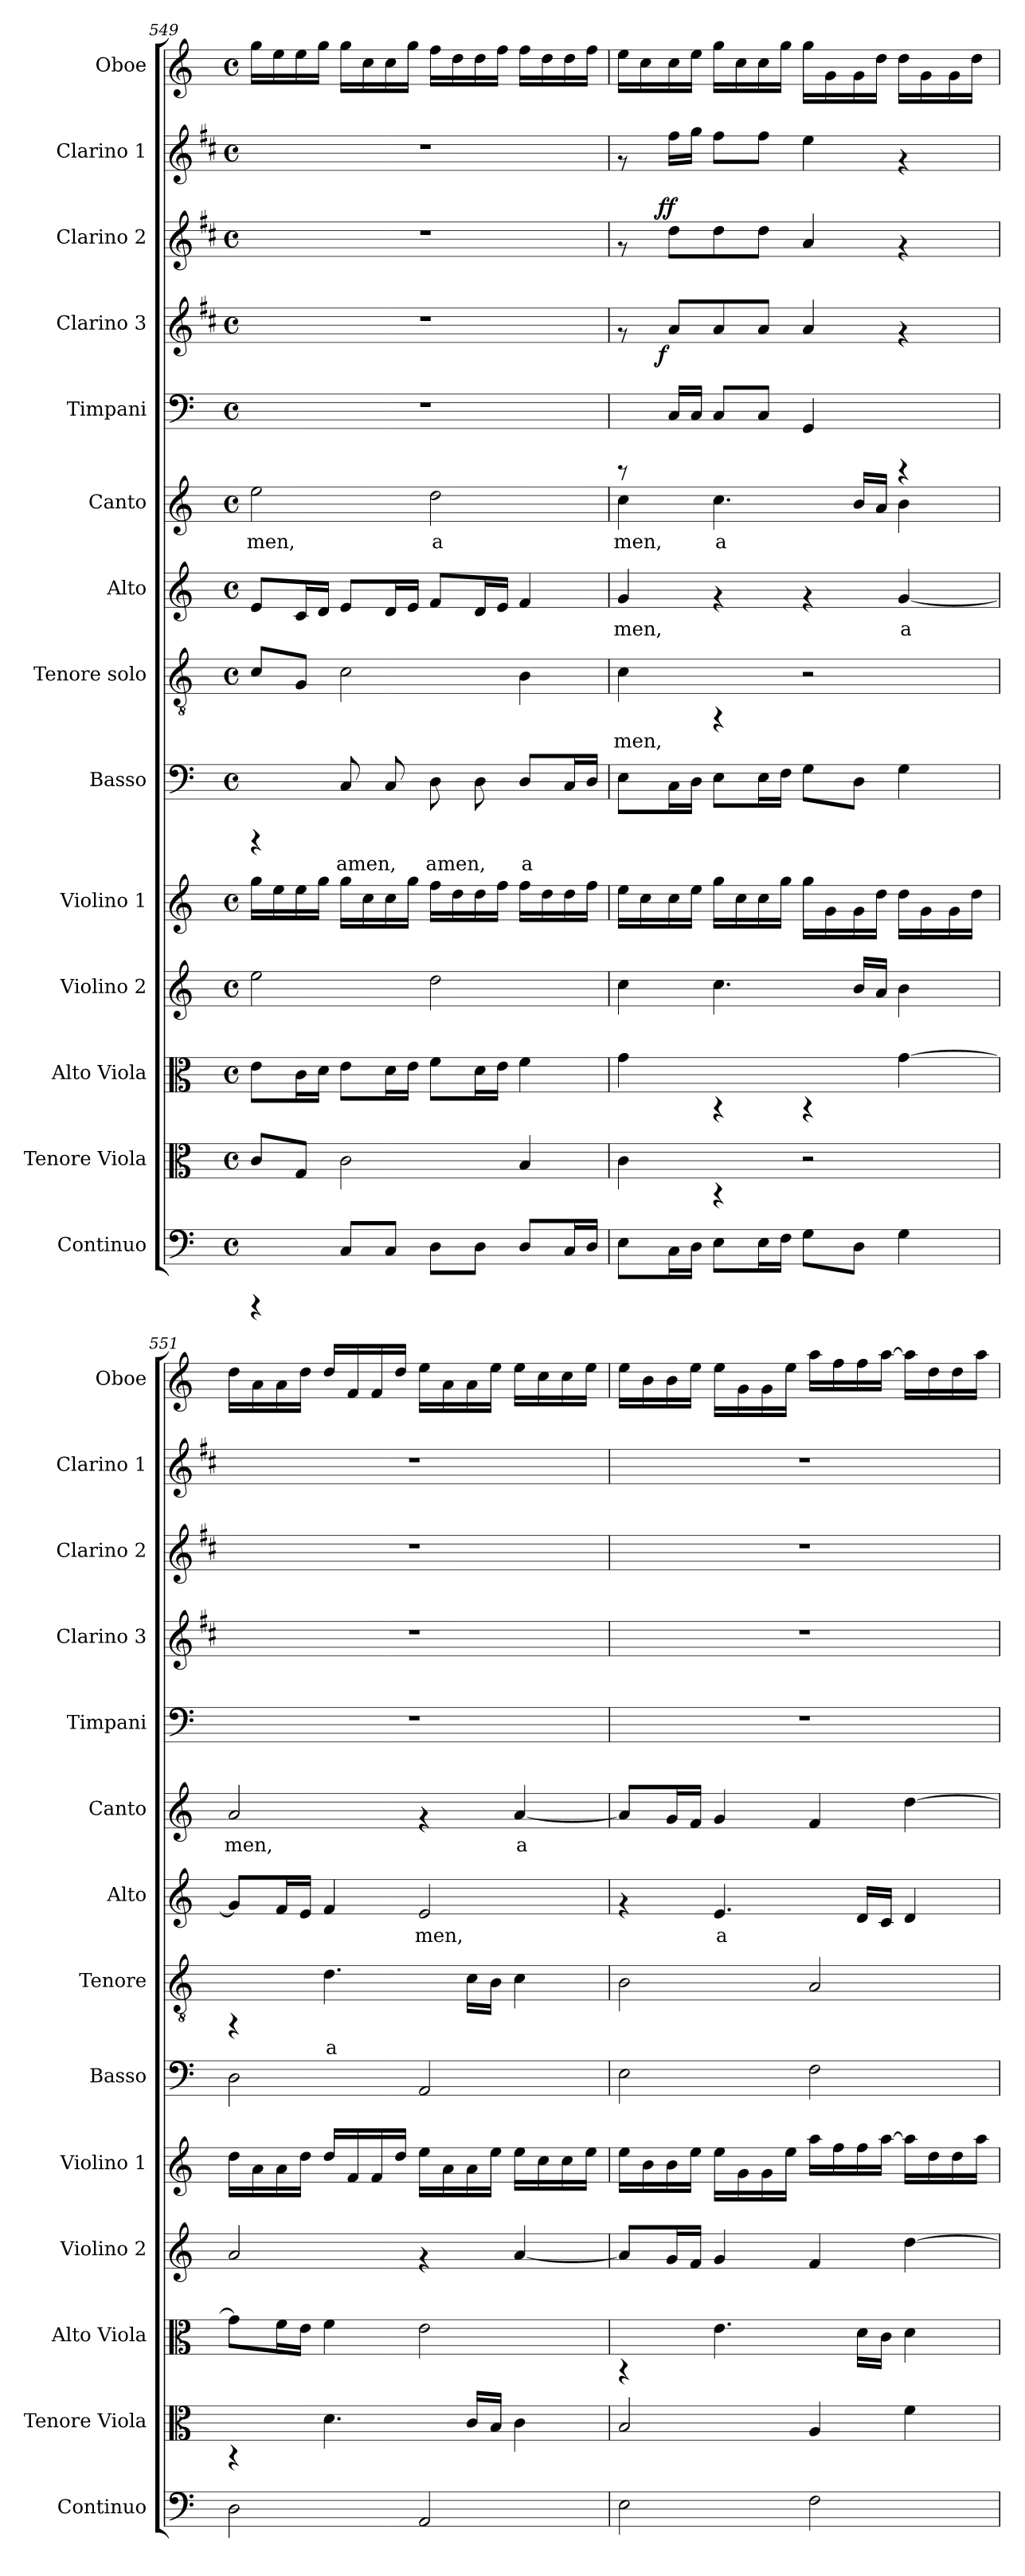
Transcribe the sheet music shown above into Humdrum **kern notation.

**kern	**kern	**kern	**kern	**kern	**kern	**text	**kern	**text	**kern	**text	**kern	**text	**kern	**kern	**dynam	**kern	**dynam	**kern	**kern
*part14	*part13	*part12	*part11	*part10	*part9	*part9	*part8	*part8	*part7	*part7	*part6	*part6	*part5	*part4	*part4	*part3	*part3	*part2	*part1
*staff14	*staff13	*staff12	*staff11	*staff10	*staff9	*staff9	*staff8	*staff8	*staff7	*staff7	*staff6	*staff6	*staff5	*staff4	*staff4	*staff3	*staff3	*staff2	*staff1
*I"Continuo	*I"Tenore Viola	*I"Alto Viola	*I"Violino 2	*I"Violino 1	*I"Basso	*	*I"Tenore solo	*	*I"Alto	*	*I"Canto	*	*I"Timpani	*I"Clarino 3	*	*I"Clarino 2	*	*I"Clarino 1	*I"Oboe
*I'Continuo	*I'Tenore Viola	*I'Alto Viola	*I'Violino 2	*I'Violino 1	*I'Basso	*	*I'Tenore	*	*I'Alto	*	*I'Canto	*	*I'Timpani	*I'Clarino 3	*	*I'Clarino 2	*	*I'Clarino 1	*I'Oboe
*clefF4	*clefC3	*clefC3	*clefG2	*clefG2	*clefF4	*	*clefGv2	*	*clefG2	*	*clefG2	*	*clefF4	*clefG2	*	*clefG2	*	*clefG2	*clefG2
*	*	*	*	*	*	*	*	*	*	*	*	*	*	*ITrd1c2	*	*ITrd1c2	*	*ITrd1c2	*
*k[]	*k[]	*k[]	*k[]	*k[]	*k[]	*	*k[]	*	*k[]	*	*k[]	*	*k[]	*k[]	*	*k[]	*	*k[]	*k[]
*C:	*C:	*C:	*C:	*C:	*C:	*	*C:	*	*C:	*	*C:	*	*C:	*C:	*	*C:	*	*C:	*C:
*M4/4	*M4/4	*M4/4	*M4/4	*M4/4	*M4/4	*	*M4/4	*	*M4/4	*	*M4/4	*	*M4/4	*M4/4	*	*M4/4	*	*M4/4	*M4/4
*met(c)	*met(c)	*met(c)	*met(c)	*met(c)	*met(c)	*	*met(c)	*	*met(c)	*	*met(c)	*	*met(c)	*met(c)	*	*met(c)	*	*met(c)	*met(c)
=549	=549	=549	=549	=549	=549	=549	=549	=549	=549	=549	=549	=549	=549	=549	=549	=549	=549	=549	=549
!	!	!	!	!	!	!	!	!LO:LY:b	!	!LO:LY:b:cj	!	!LO:LY:b:cj	!	!	!	!	!	!	!
4rCCC	8c/L	8e\L	2ee\	16gg\L	4rCCC	.	8c/L	.	8e/L	.	2ee\	men,	1r	1r	.	1r	.	1r	16gg\L
.	.	.	.	16ee\	.	.	.	.	.	.	.	.	.	.	.	.	.	.	16ee\
!	!	!	!	!	!	!	!	!LO:LY:b	!	!LO:LY:b:cj	!	!	!	!	!	!	!	!	!
.	8G/J	16c\	.	16ee\	.	.	8G/J	.	16c/	.	.	.	.	.	.	.	.	.	16ee\
!	!	!	!	!	!	!	!	!	!	!LO:LY:b:cj	!	!	!	!	!	!	!	!	!
.	.	16d\J	.	16gg\J	.	.	.	.	16d/J	.	.	.	.	.	.	.	.	.	16gg\J
!	!	!	!	!	!	!LO:LY:b:cj	!	!LO:LY:b	!	!LO:LY:b:cj	!	!	!	!	!	!	!	!	!
8C/L	2c\	8e\L	.	16gg\L	8C/	amen,	2c\	.	8e/L	.	.	.	.	.	.	.	.	.	16gg\L
.	.	.	.	16cc\	.	.	.	.	.	.	.	.	.	.	.	.	.	.	16cc\
!	!	!	!	!	!	!LO:LY:b:cj	!	!	!	!LO:LY:b:cj	!	!	!	!	!	!	!	!	!
8C/J	.	16d\	.	16cc\	8C/	.	.	.	16d/	.	.	.	.	.	.	.	.	.	16cc\
!	!	!	!	!	!	!	!	!	!	!LO:LY:b:cj	!	!	!	!	!	!	!	!	!
.	.	16e\J	.	16gg\J	.	.	.	.	16e/J	.	.	.	.	.	.	.	.	.	16gg\J
!	!	!	!	!	!	!LO:LY:b:cj	!	!	!	!LO:LY:b:cj	!	!LO:LY:b:cj	!	!	!	!	!	!	!
8D\L	.	8f\L	2dd\	16ff\L	8D\	amen,	.	.	8f/L	.	2dd\	a	.	.	.	.	.	.	16ff\L
.	.	.	.	16dd\	.	.	.	.	.	.	.	.	.	.	.	.	.	.	16dd\
!	!	!	!	!	!	!LO:LY:b:cj	!	!	!	!LO:LY:b:cj	!	!	!	!	!	!	!	!	!
8D\J	.	16d\	.	16dd\	8D\	.	.	.	16d/	.	.	.	.	.	.	.	.	.	16dd\
!	!	!	!	!	!	!	!	!	!	!LO:LY:b:cj	!	!	!	!	!	!	!	!	!
.	.	16e\J	.	16ff\J	.	.	.	.	16e/J	.	.	.	.	.	.	.	.	.	16ff\J
!	!	!	!	!	!	!LO:LY:b:cj	!	!LO:LY:b	!	!LO:LY:b:cj	!	!	!	!	!	!	!	!	!
8D/L	4B/	4f\	.	16ff\L	8D/L	a-	4B\	.	4f/	.	.	.	.	.	.	.	.	.	16ff\L
.	.	.	.	16dd\	.	.	.	.	.	.	.	.	.	.	.	.	.	.	16dd\
!	!	!	!	!	!	!LO:LY:b:cj	!	!	!	!	!	!	!	!	!	!	!	!	!
16C/	.	.	.	16dd\	16C/	--	.	.	.	.	.	.	.	.	.	.	.	.	16dd\
!	!	!	!	!	!	!LO:LY:b:cj	!	!	!	!	!	!	!	!	!	!	!	!	!
16D/J	.	.	.	16ff\J	16D/J	--	.	.	.	.	.	.	.	.	.	.	.	.	16ff\J
=550	=550	=550	=550	=550	=550	=550	=550	=550	=550	=550	=550	=550	=550	=550	=550	=550	=550	=550	=550
!	!	!	!	!	!	!LO:LY:b:cj	!	!LO:LY:b	!	!LO:LY:b:cj	!	!LO:LY:b:cj	!	!	!	!	!	!	!
*	*	*	*	*	*	*	*	*	*	*	*	*	*	*^	*	*^	*	*	*
8E\L	4c\	4g\	4cc\	16ee\L	8E\L	--	4c\	men,	4g/	men,	4cc\	men,	8rCCC	8rf	16..ryy	.	8rf	16..ryy	.	8rf	16ee\L
.	.	.	.	16cc\	.	.	.	.	.	.	.	.	.	.	.	.	.	.	.	.	16cc\
!	!	!	!	!	!	!	!	!	!	!	!	!	!	!	!	!LO:DY:b	!	!	!LO:DY:a	!	!
!	!	!	!	!	!	!	!	!	!	!	!	!	!	!	!	!	!	!	!LO:DY:n=1:b	!	!
.	.	.	.	.	.	.	.	.	.	.	.	.	.	.	2ryy	f	.	2ryy	f f	.	.
!	!	!	!	!	!	!LO:LY:b:cj	!	!	!	!	!	!	!	!	!	!	!	!	!	!	!
16C\	.	.	.	16cc\	16C\	--	.	.	.	.	.	.	16C/L	8g/L	.	.	8cc\L	.	.	16ee\L	16cc\
!	!	!	!	!	!	!LO:LY:b:cj	!	!	!	!	!	!	!	!	!	!	!	!	!	!	!
16D\J	.	.	.	16ee\J	16D\J	--	.	.	.	.	.	.	16C/J	.	.	.	.	.	.	16ff\J	16ee\J
!	!	!	!	!	!	!LO:LY:b:cj	!	!	!	!	!	!LO:LY:b:cj	!	!	!	!	!	!	!	!	!
8E\L	4rAA	4rAA	4.cc\	16gg\L	8E\L	--	4rFF	.	4rf	.	4.cc\	a	8C/L	8g/	.	.	8cc\	.	.	8ee\L	16gg\L
.	.	.	.	16cc\	.	.	.	.	.	.	.	.	.	.	.	.	.	.	.	.	16cc\
!	!	!	!	!	!	!LO:LY:b:cj	!	!	!	!	!	!	!	!	!	!	!	!	!	!	!
16E\	.	.	.	16cc\	16E\	--	.	.	.	.	.	.	8C/J	8g/J	.	.	8cc\J	.	.	8ee\J	16cc\
!	!	!	!	!	!	!LO:LY:b:cj	!	!	!	!	!	!	!	!	!	!	!	!	!	!	!
16F\J	.	.	.	16gg\J	16F\J	--	.	.	.	.	.	.	.	.	.	.	.	.	.	.	16gg\J
!	!	!	!	!	!	!LO:LY:b:cj	!	!	!	!	!	!	!	!	!	!	!	!	!	!	!
8G\L	2r	4rAA	.	16gg\L	8G\L	--	2r	.	4rf	.	.	.	4GG/	4g/	.	.	4g/	.	.	4dd\	16gg\L
.	.	.	.	16g\	.	.	.	.	.	.	.	.	.	.	.	.	.	.	.	.	16g\
.	.	.	.	.	.	.	.	.	.	.	.	.	.	.	4ryy	.	.	4ryy	.	.	.
!	!	!	!	!	!	!LO:LY:b:cj	!	!	!	!	!	!LO:LY:b:cj	!	!	!	!	!	!	!	!	!
8D\J	.	.	16b/L	16g\	8D\J	--	.	.	.	.	16b/L	.	.	.	.	.	.	.	.	.	16g\
!	!	!	!	!	!	!	!	!	!	!	!	!LO:LY:b:cj	!	!	!	!	!	!	!	!	!
.	.	.	16a/J	16dd\J	.	.	.	.	.	.	16a/J	.	.	.	.	.	.	.	.	.	16dd\J
!	!	!	!	!	!	!LO:LY:b:cj	!	!	!	!LO:LY:b:cj	!	!LO:LY:b:cj	!	!	!	!	!	!	!	!	!
4G\	.	[>4g\	4b\	16dd\L	4G\	--	.	.	[<4g/	a	4b\	.	4rCCC	4rf	.	.	4rf	.	.	4rf	16dd\L
.	.	.	.	16g\	.	.	.	.	.	.	.	.	.	.	.	.	.	.	.	.	16g\
.	.	.	.	.	.	.	.	.	.	.	.	.	.	.	8ryy	.	.	8ryy	.	.	.
.	.	.	.	16g\	.	.	.	.	.	.	.	.	.	.	.	.	.	.	.	.	16g\
.	.	.	.	16dd\J	.	.	.	.	.	.	.	.	.	.	.	.	.	.	.	.	16dd\J
.	.	.	.	.	.	.	.	.	.	.	.	.	.	.	64ryy	.	.	64ryy	.	.	.
=551	=551	=551	=551	=551	=551	=551	=551	=551	=551	=551	=551	=551	=551	=551	=551	=551	=551	=551	=551	=551	=551
!	!	!	!	!	!	!LO:LY:b:cj	!	!	!	!LO:LY:b:cj	!	!LO:LY:b:cj	!	!	!	!	!	!	!	!	!
*	*	*	*	*	*	*	*	*	*	*	*	*	*	*v	*v	*	*	*	*	*	*
*	*	*	*	*	*	*	*	*	*	*	*	*	*	*	*	*v	*v	*	*	*
2D\	4rAA	8g\L]	2a/	16dd\L	2D\	--	4rFF	.	8g/L]	.	2a/	men,	1r	1r	.	1r	.	1r	16dd\L
.	.	.	.	16a\	.	.	.	.	.	.	.	.	.	.	.	.	.	.	16a\
!	!	!	!	!	!	!	!	!	!	!LO:LY:b:cj	!	!	!	!	!	!	!	!	!
.	.	16f\	.	16a\	.	.	.	.	16f/	.	.	.	.	.	.	.	.	.	16a\
!	!	!	!	!	!	!	!	!	!	!LO:LY:b:cj	!	!	!	!	!	!	!	!	!
.	.	16e\J	.	16dd\J	.	.	.	.	16e/J	.	.	.	.	.	.	.	.	.	16dd\J
!	!	!	!	!	!	!	!	!LO:LY:b	!	!LO:LY:b:cj	!	!	!	!	!	!	!	!	!
.	4.d\	4f\	.	16dd/L	.	.	4.d\	a	4f/	.	.	.	.	.	.	.	.	.	16dd/L
.	.	.	.	16f/	.	.	.	.	.	.	.	.	.	.	.	.	.	.	16f/
.	.	.	.	16f/	.	.	.	.	.	.	.	.	.	.	.	.	.	.	16f/
.	.	.	.	16dd/J	.	.	.	.	.	.	.	.	.	.	.	.	.	.	16dd/J
!	!	!	!	!	!	!LO:LY:b:cj	!	!	!	!LO:LY:b:cj	!	!	!	!	!	!	!	!	!
2AA/	.	2e\	4rf	16ee\L	2AA/	--	.	.	2e/	men,	4rf	.	.	.	.	.	.	.	16ee\L
.	.	.	.	16a\	.	.	.	.	.	.	.	.	.	.	.	.	.	.	16a\
!	!	!	!	!	!	!	!	!LO:LY:b	!	!	!	!	!	!	!	!	!	!	!
.	16c/L	.	.	16a\	.	.	16c\L	.	.	.	.	.	.	.	.	.	.	.	16a\
!	!	!	!	!	!	!	!	!LO:LY:b	!	!	!	!	!	!	!	!	!	!	!
.	16B/J	.	.	16ee\J	.	.	16B\J	.	.	.	.	.	.	.	.	.	.	.	16ee\J
!	!	!	!	!	!	!	!	!LO:LY:b	!	!	!	!LO:LY:b:cj	!	!	!	!	!	!	!
.	4c\	.	[<4a/	16ee\L	.	.	4c\	.	.	.	[<4a/	a	.	.	.	.	.	.	16ee\L
.	.	.	.	16cc\	.	.	.	.	.	.	.	.	.	.	.	.	.	.	16cc\
.	.	.	.	16cc\	.	.	.	.	.	.	.	.	.	.	.	.	.	.	16cc\
.	.	.	.	16ee\J	.	.	.	.	.	.	.	.	.	.	.	.	.	.	16ee\J
=552	=552	=552	=552	=552	=552	=552	=552	=552	=552	=552	=552	=552	=552	=552	=552	=552	=552	=552	=552
!	!	!	!	!	!	!LO:LY:b:cj	!	!LO:LY:b	!	!	!	!LO:LY:b:cj	!	!	!	!	!	!	!
2E\	2B/	4rAA	8a/L]	16ee\L	2E\	--	2B\	.	4rf	.	8a/L]	.	1r	1r	.	1r	.	1r	16ee\L
.	.	.	.	16b\	.	.	.	.	.	.	.	.	.	.	.	.	.	.	16b\
!	!	!	!	!	!	!	!	!	!	!	!	!LO:LY:b:cj	!	!	!	!	!	!	!
.	.	.	16g/	16b\	.	.	.	.	.	.	16g/	.	.	.	.	.	.	.	16b\
!	!	!	!	!	!	!	!	!	!	!	!	!LO:LY:b:cj	!	!	!	!	!	!	!
.	.	.	16f/J	16ee\J	.	.	.	.	.	.	16f/J	.	.	.	.	.	.	.	16ee\J
!	!	!	!	!	!	!	!	!	!	!LO:LY:b:cj	!	!LO:LY:b:cj	!	!	!	!	!	!	!
.	.	4.e\	4g/	16ee\L	.	.	.	.	4.e/	a	4g/	.	.	.	.	.	.	.	16ee\L
.	.	.	.	16g\	.	.	.	.	.	.	.	.	.	.	.	.	.	.	16g\
.	.	.	.	16g\	.	.	.	.	.	.	.	.	.	.	.	.	.	.	16g\
.	.	.	.	16ee\J	.	.	.	.	.	.	.	.	.	.	.	.	.	.	16ee\J
!	!	!	!	!	!	!LO:LY:b:cj	!	!LO:LY:b	!	!	!	!LO:LY:b:cj	!	!	!	!	!	!	!
2F\	4A/	.	4f/	16aa\L	2F\	--	2A/	.	.	.	4f/	.	.	.	.	.	.	.	16aa\L
.	.	.	.	16ff\	.	.	.	.	.	.	.	.	.	.	.	.	.	.	16ff\
!	!	!	!	!	!	!	!	!	!	!LO:LY:b:cj	!	!	!	!	!	!	!	!	!
.	.	16d\L	.	16ff\	.	.	.	.	16d/L	.	.	.	.	.	.	.	.	.	16ff\
!	!	!	!	!	!	!	!	!	!	!LO:LY:b:cj	!	!	!	!	!	!	!	!	!
.	.	16c\J	.	[<16aa\J	.	.	.	.	16c/J	.	.	.	.	.	.	.	.	.	[<16aa\J
!	!	!	!	!	!	!	!	!	!	!LO:LY:b:cj	!	!LO:LY:b:cj	!	!	!	!	!	!	!
.	4f\	4d\	[>4dd\	16aa\L]	.	.	.	.	4d/	.	[>4dd\	.	.	.	.	.	.	.	16aa\L]
.	.	.	.	16dd\	.	.	.	.	.	.	.	.	.	.	.	.	.	.	16dd\
.	.	.	.	16dd\	.	.	.	.	.	.	.	.	.	.	.	.	.	.	16dd\
.	.	.	.	16aa\J	.	.	.	.	.	.	.	.	.	.	.	.	.	.	16aa\J
=	=	=	=	=	=	=	=	=	=	=	=	=	=	=	=	=	=	=	=
*-	*-	*-	*-	*-	*-	*-	*-	*-	*-	*-	*-	*-	*-	*-	*-	*-	*-	*-	*-
